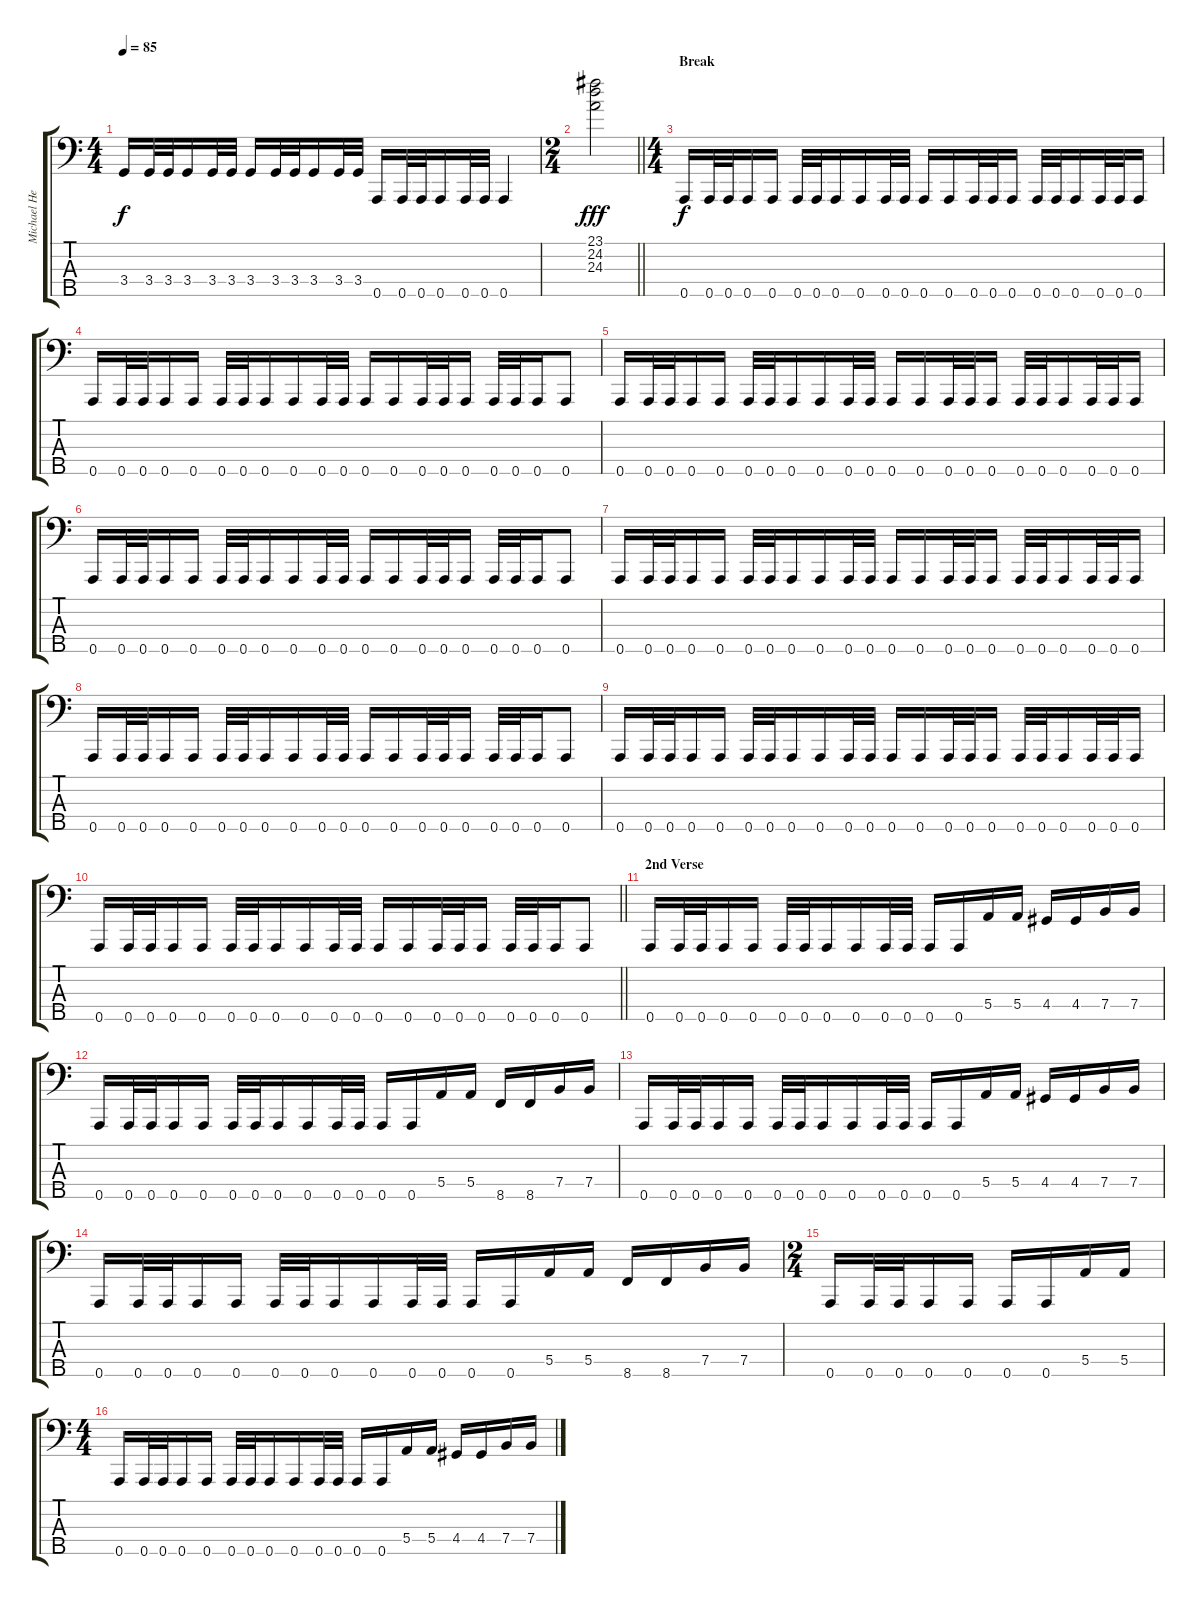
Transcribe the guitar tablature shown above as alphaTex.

\track ("Michael Hedlund" "Michael He") {instrument electricbassfinger}
\staff {score tabs}
\tuning (G2 D2 A1 E1 A0) {hide}
\ts (4 4)
\tempo 85
\clef f4
\ks c
3.4.16{dy f} 3.4.32 3.4.32 3.4.16 3.4.32 3.4.32 3.4.16 3.4.32 3.4.32 3.4.16 3.4.32 3.4.32 0.5.16 0.5.32 0.5.32 0.5.16 0.5.32 0.5.32 0.5.4 |
\ts (2 4)
\barLineRight lightlight
(23.1 24.2 24.3).2{dy fff instrument reversecymbal} |
\ts (4 4)
\section ("" "Break")
0.5.16{dy f instrument electricbassfinger} 0.5.32 0.5.32 0.5.16 0.5.16 0.5.32 0.5.32 0.5.16 0.5.16 0.5.32 0.5.32 0.5.16 0.5.16 0.5.32 0.5.32 0.5.16 0.5.32 0.5.32 0.5.16 0.5.32 0.5.32 0.5.16 |
0.5.16 0.5.32 0.5.32 0.5.16 0.5.16 0.5.32 0.5.32 0.5.16 0.5.16 0.5.32 0.5.32 0.5.16 0.5.16 0.5.32 0.5.32 0.5.16 0.5.32 0.5.32 0.5.16 0.5.8 |
0.5.16 0.5.32 0.5.32 0.5.16 0.5.16 0.5.32 0.5.32 0.5.16 0.5.16 0.5.32 0.5.32 0.5.16 0.5.16 0.5.32 0.5.32 0.5.16 0.5.32 0.5.32 0.5.16 0.5.32 0.5.32 0.5.16 |
0.5.16 0.5.32 0.5.32 0.5.16 0.5.16 0.5.32 0.5.32 0.5.16 0.5.16 0.5.32 0.5.32 0.5.16 0.5.16 0.5.32 0.5.32 0.5.16 0.5.32 0.5.32 0.5.16 0.5.8 |
0.5.16 0.5.32 0.5.32 0.5.16 0.5.16 0.5.32 0.5.32 0.5.16 0.5.16 0.5.32 0.5.32 0.5.16 0.5.16 0.5.32 0.5.32 0.5.16 0.5.32 0.5.32 0.5.16 0.5.32 0.5.32 0.5.16 |
0.5.16 0.5.32 0.5.32 0.5.16 0.5.16 0.5.32 0.5.32 0.5.16 0.5.16 0.5.32 0.5.32 0.5.16 0.5.16 0.5.32 0.5.32 0.5.16 0.5.32 0.5.32 0.5.16 0.5.8 |
0.5.16 0.5.32 0.5.32 0.5.16 0.5.16 0.5.32 0.5.32 0.5.16 0.5.16 0.5.32 0.5.32 0.5.16 0.5.16 0.5.32 0.5.32 0.5.16 0.5.32 0.5.32 0.5.16 0.5.32 0.5.32 0.5.16 |
\barLineRight lightlight
0.5.16 0.5.32 0.5.32 0.5.16 0.5.16 0.5.32 0.5.32 0.5.16 0.5.16 0.5.32 0.5.32 0.5.16 0.5.16 0.5.32 0.5.32 0.5.16 0.5.32 0.5.32 0.5.16 0.5.8 |
\section ("" "2nd Verse")
0.5.16 0.5.32 0.5.32 0.5.16 0.5.16 0.5.32 0.5.32 0.5.16 0.5.16 0.5.32 0.5.32 0.5.16 0.5.16 5.4.16 5.4.16 4.4.16 4.4.16 7.4.16 7.4.16 |
0.5.16 0.5.32 0.5.32 0.5.16 0.5.16 0.5.32 0.5.32 0.5.16 0.5.16 0.5.32 0.5.32 0.5.16 0.5.16 5.4.16 5.4.16 8.5.16 8.5.16 7.4.16 7.4.16 |
0.5.16 0.5.32 0.5.32 0.5.16 0.5.16 0.5.32 0.5.32 0.5.16 0.5.16 0.5.32 0.5.32 0.5.16 0.5.16 5.4.16 5.4.16 4.4.16 4.4.16 7.4.16 7.4.16 |
0.5.16 0.5.32 0.5.32 0.5.16 0.5.16 0.5.32 0.5.32 0.5.16 0.5.16 0.5.32 0.5.32 0.5.16 0.5.16 5.4.16 5.4.16 8.5.16 8.5.16 7.4.16 7.4.16 |
\ts (2 4)
0.5.16 0.5.32 0.5.32 0.5.16 0.5.16 0.5.16 0.5.16 5.4.16 5.4.16 |
\ts (4 4)
0.5.16 0.5.32 0.5.32 0.5.16 0.5.16 0.5.32 0.5.32 0.5.16 0.5.16 0.5.32 0.5.32 0.5.16 0.5.16 5.4.16 5.4.16 4.4.16 4.4.16 7.4.16 7.4.16
